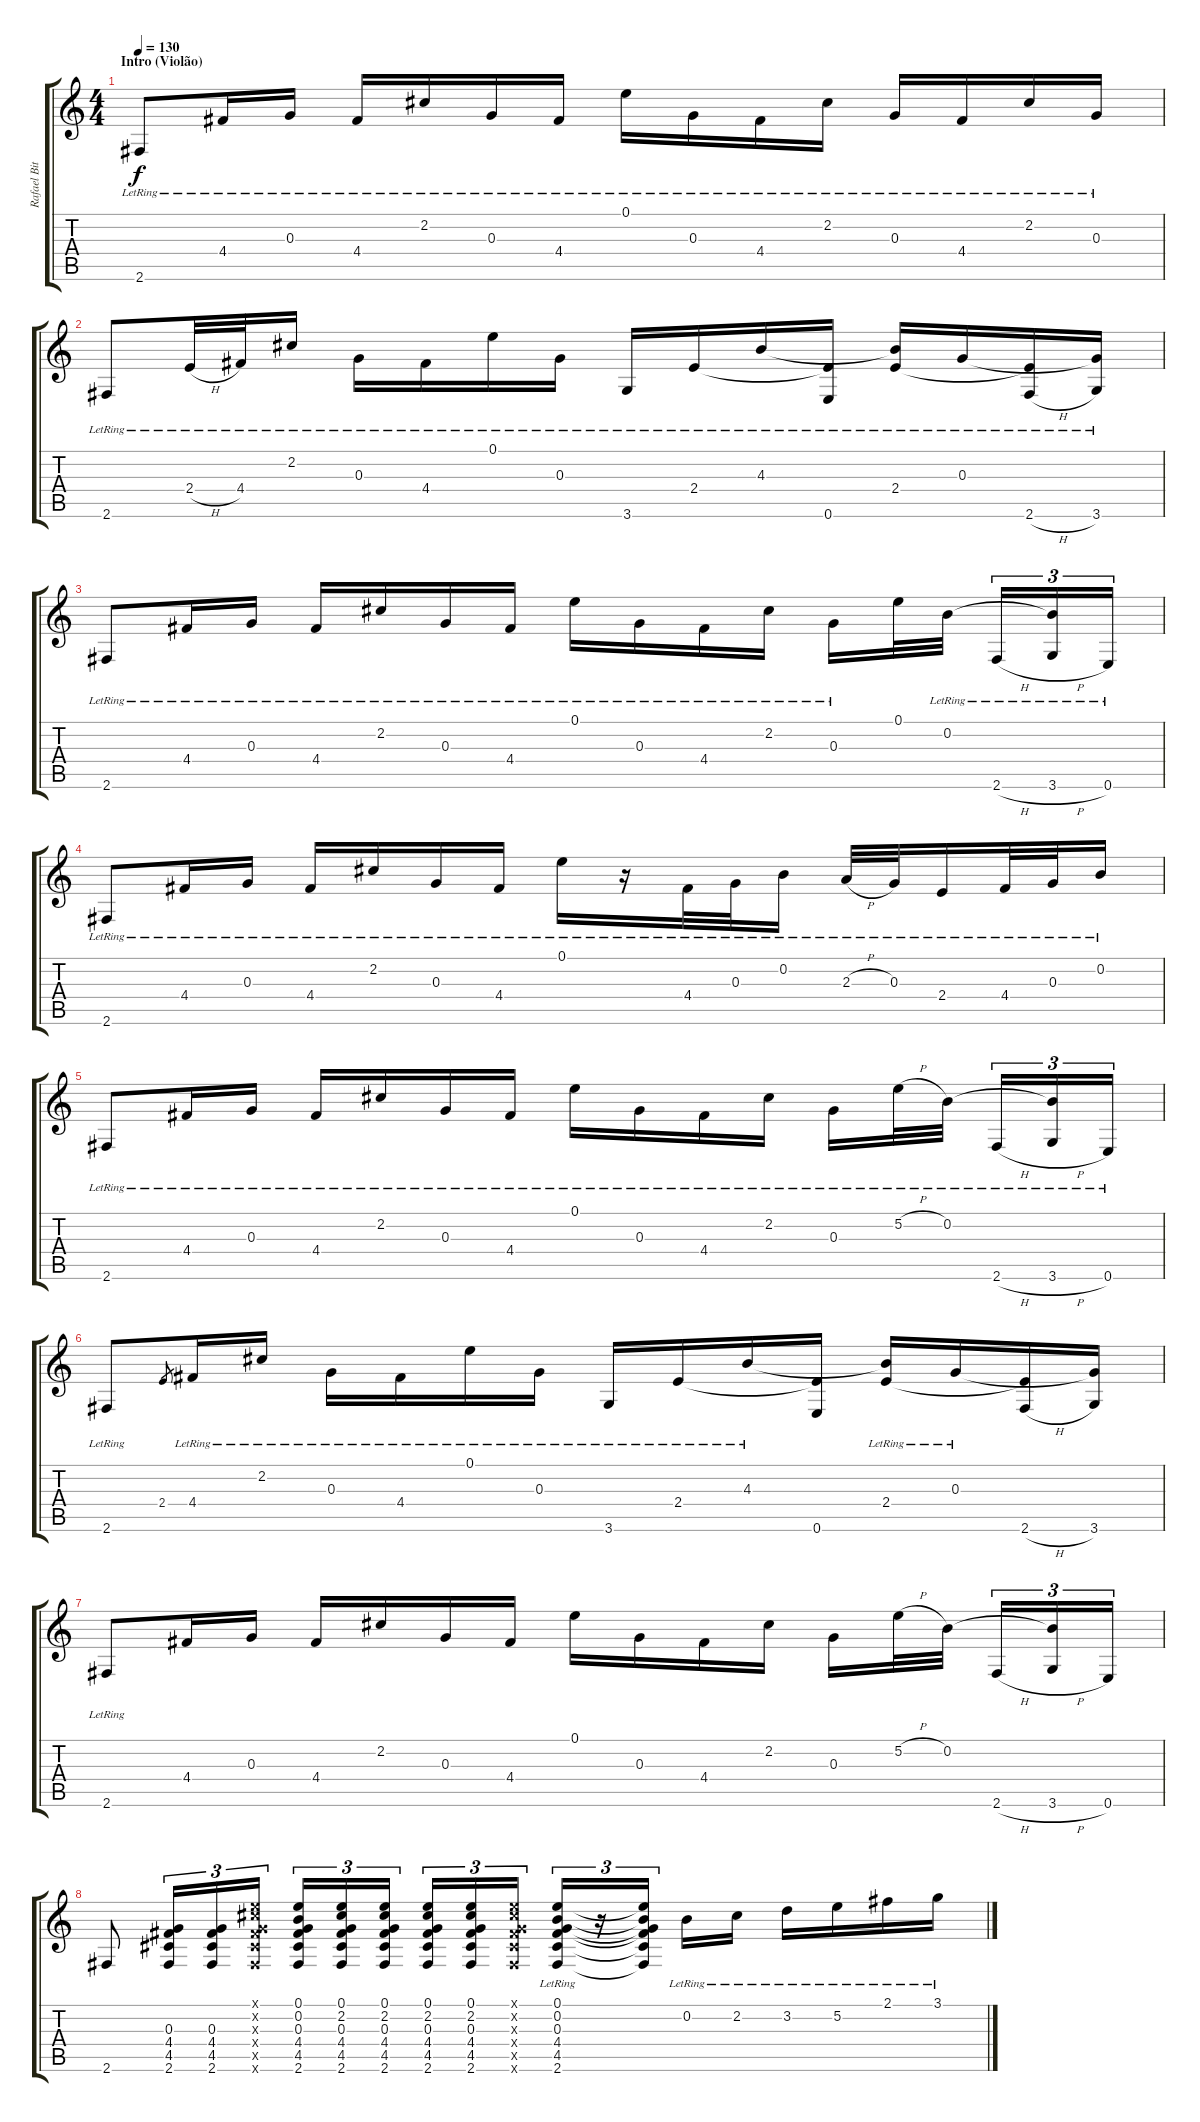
\track ("Rafael Bittencourt" "Rafael Bit") {instrument acousticguitarnylon}
\staff {score tabs}
\tuning (E4 B3 G3 D3 A2 E2) {hide}
\ts (4 4)
\section ("" "Intro (Violão)")
\tempo 130
\clef g2
\ks c
2.6{lr}.8{dy f instrument acousticguitarnylon} 4.4{lr}.16 0.3{lr}.16 4.4{lr}.16 2.2{lr}.16 0.3{lr}.16 4.4{lr}.16 0.1{lr}.16 0.3{lr}.16 4.4{lr}.16 2.2{lr}.16 0.3{lr}.16 4.4{lr}.16 2.2{lr}.16 0.3{lr}.16 |
2.6{lr}.8 2.4{h lr}.32 4.4{lr}.32 2.2{lr}.16 0.3{lr}.16 4.4{lr}.16 0.1{lr}.16 0.3{lr}.16 3.6{lr}.16 2.4{lr}.16 4.3{lr}.16 (2.4{t} 0.6{lr}).16 (4.3{t} 2.4{lr}).16 0.3{lr}.16 (2.4{t} 2.6{h lr}).16 (0.3{t} 3.6{lr}).16 |
2.6{lr}.8 4.4{lr}.16 0.3{lr}.16 4.4{lr}.16 2.2{lr}.16 0.3{lr}.16 4.4{lr}.16 0.1{lr}.16 0.3{lr}.16 4.4{lr}.16 2.2{lr}.16 0.3{lr}.16 0.1.32 0.2{lr}.32{beam splitsecondary} 2.6{h lr}.16{tu (3 2)} (0.2{t} 3.6{h lr}).16{tu (3 2)} 0.6{lr}.16{tu (3 2)} |
2.6{lr}.8 4.4{lr}.16 0.3{lr}.16 4.4{lr}.16 2.2{lr}.16 0.3{lr}.16 4.4{lr}.16 0.1{lr}.16 r.16 4.4{lr}.32 0.3{lr}.32 0.2{lr}.16 2.3{h lr}.32 0.3{lr}.32 2.4{lr}.16 4.4{lr}.32 0.3{lr}.32 0.2{lr}.16 |
2.6{lr}.8 4.4{lr}.16 0.3{lr}.16 4.4{lr}.16 2.2{lr}.16 0.3{lr}.16 4.4{lr}.16 0.1{lr}.16 0.3{lr}.16 4.4{lr}.16 2.2{lr}.16 0.3{lr}.16 5.2{h lr}.32 0.2{lr}.32{beam splitsecondary} 2.6{h lr}.16{tu (3 2)} (0.2{t} 3.6{h lr}).16{tu (3 2)} 0.6{lr}.16{tu (3 2)} |
2.6{lr}.8 2.4.8{gr} 4.4{lr}.16 2.2{lr}.16 0.3{lr}.16 4.4{lr}.16 0.1{lr}.16 0.3{lr}.16 3.6{lr}.16 2.4{lr}.16 4.3{lr}.16 (2.4{t} 0.6).16 (4.3{t} 2.4{lr}).16 0.3{lr}.16 (2.4{t} 2.6{h}).16 (0.3{t} 3.6).16 |
2.6{lr}.8 4.4.16 0.3.16 4.4.16 2.2.16 0.3.16 4.4.16 0.1.16 0.3.16 4.4.16 2.2.16 0.3.16 5.2{h}.32 0.2.32{beam splitsecondary} 2.6{h}.16{tu (3 2)} (0.2{t} 3.6{h}).16{tu (3 2)} 0.6.16{tu (3 2)} |
2.6.8 (0.3 4.4 4.5 2.6).16{tu (3 2)} (0.3 4.4 4.5 2.6).16{tu (3 2)} (0.1{x} 2.2{x} 0.3{x} 4.4{x} 4.5{x} 2.6{x}).16{tu (3 2)} (0.1 0.2 0.3 4.4 4.5 2.6).16{tu (3 2)} (0.1 2.2 0.3 4.4 4.5 2.6).16{tu (3 2)} (0.1 2.2 0.3 4.4 4.5 2.6).16{tu (3 2) beam splitsecondary} (0.1 2.2 0.3 4.4 4.5 2.6).16{tu (3 2)} (0.1 2.2 0.3 4.4 4.5 2.6).16{tu (3 2)} (0.1{x} 2.2{x} 0.3{x} 4.4{x} 4.5{x} 2.6{x}).16{tu (3 2)} (0.1 0.2{lr} 0.3 4.4 4.5 2.6).16{tu (3 2)} r.16{tu (3 2)} (0.1{t} 0.2{t} 0.3{t} 4.4{t} 4.5{t} 2.6{t}).16{tu (3 2) beam splitsecondary} 0.2{lr}.16 2.2{lr}.16 3.2{lr}.16 5.2{lr}.16 2.1{lr}.16 3.1{lr}.16
